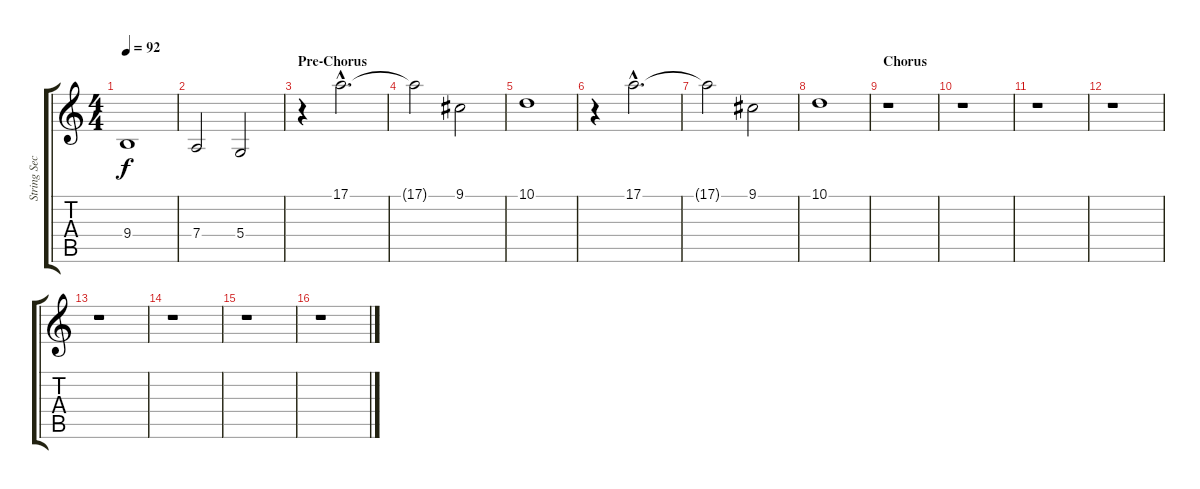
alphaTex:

\track ("String Section" "String Sec") {instrument stringensemble1}
\staff {score tabs}
\tuning (E4 B3 G3 D3 A2 E2) {hide}
\ts (4 4)
\tempo 92
\clef g2
\ks c
9.4.1{dy f} |
7.4.2 5.4.2 |
\section ("" "Pre-Chorus")
r.4 17.1{hac}.2{d} |
17.1{t}.2 9.1.2 |
10.1.1 |
r.4 17.1{hac}.2{d} |
17.1{t}.2 9.1.2 |
10.1.1 |
\section ("" "Chorus")
r.1 |
r.1 |
r.1 |
r.1 |
r.1 |
r.1 |
r.1 |
r.1
